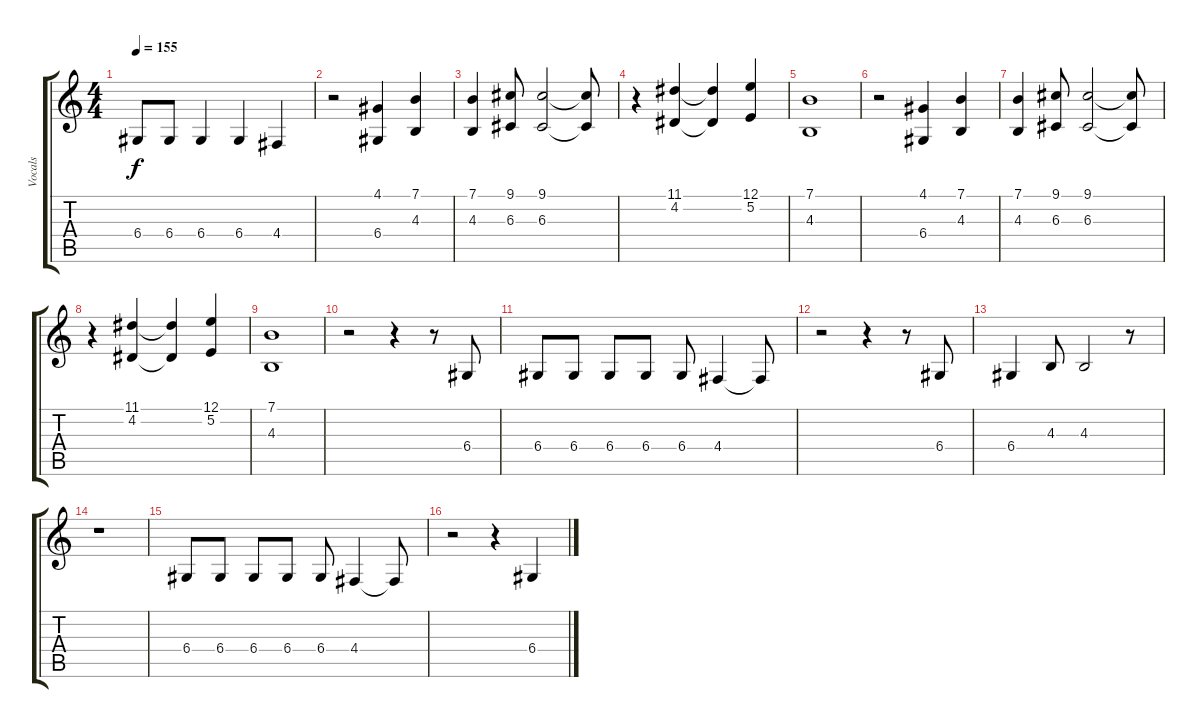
\track ("Vocals" "Vocals") {instrument oboe}
\staff {score tabs}
\tuning (E4 B3 G3 D3 A2 E2) {hide}
\ts (4 4)
\tempo 155
\clef g2
\ks c
6.4.8{dy f} 6.4.8 6.4.4 6.4.4 4.4.4 |
r.2 (4.1 6.4).4 (7.1 4.3).4 |
(7.1 4.3).4 (9.1 6.3).8 (9.1 6.3).2 (9.1{t} 6.3{t}).8 |
r.4 (11.1 4.2).4 (11.1{t} 4.2{t}).4 (12.1 5.2).4 |
(7.1 4.3).1 |
r.2 (4.1 6.4).4 (7.1 4.3).4 |
(7.1 4.3).4 (9.1 6.3).8 (9.1 6.3).2 (9.1{t} 6.3{t}).8 |
r.4 (11.1 4.2).4 (11.1{t} 4.2{t}).4 (12.1 5.2).4 |
(7.1 4.3).1 |
r.2 r.4 r.8 6.4.8 |
6.4.8 6.4.8 6.4.8 6.4.8 6.4.8 4.4.4 4.4{t}.8 |
r.2 r.4 r.8 6.4.8 |
6.4.4 4.3.8 4.3.2 r.8 |
r.1 |
6.4.8 6.4.8 6.4.8 6.4.8 6.4.8 4.4.4 4.4{t}.8 |
r.2 r.4 6.4.4
